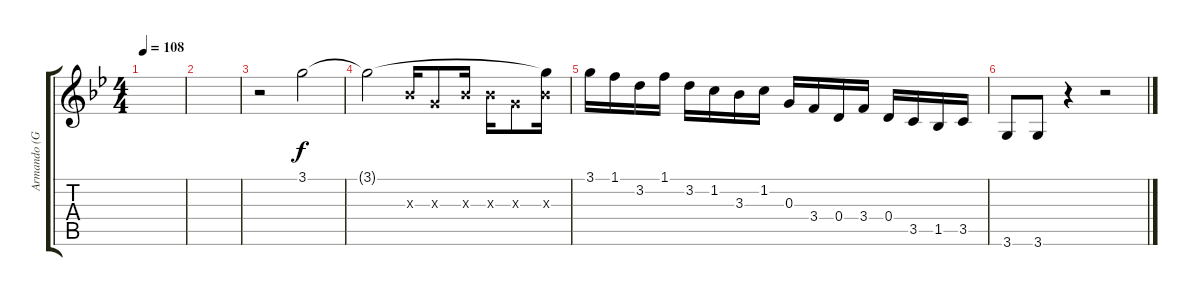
\track ("Armando (Guitarra)" "Armando (G") {instrument distortionguitar}
\staff {score tabs}
\tuning (E4 B3 G3 D3 A2 E2) {hide}
\ts (4 4)
\tempo 108
\clef g2
\ks bb
|
|
r.2 3.1.2 |
3.1{t}.2 3.3{x}.16 0.3{x}.8 3.3{x}.16 3.3{x}.16 0.3{x}.8 (3.1{t} 3.3{x}).16 |
3.1.16 1.1.16 3.2.16 1.1.16 3.2.16 1.2.16 3.3.16 1.2.16 0.3.16 3.4.16 0.4.16 3.4.16 0.4.16 3.5.16 1.5.16 3.5.16 |
3.6.8 3.6.8 r.4 r.2
